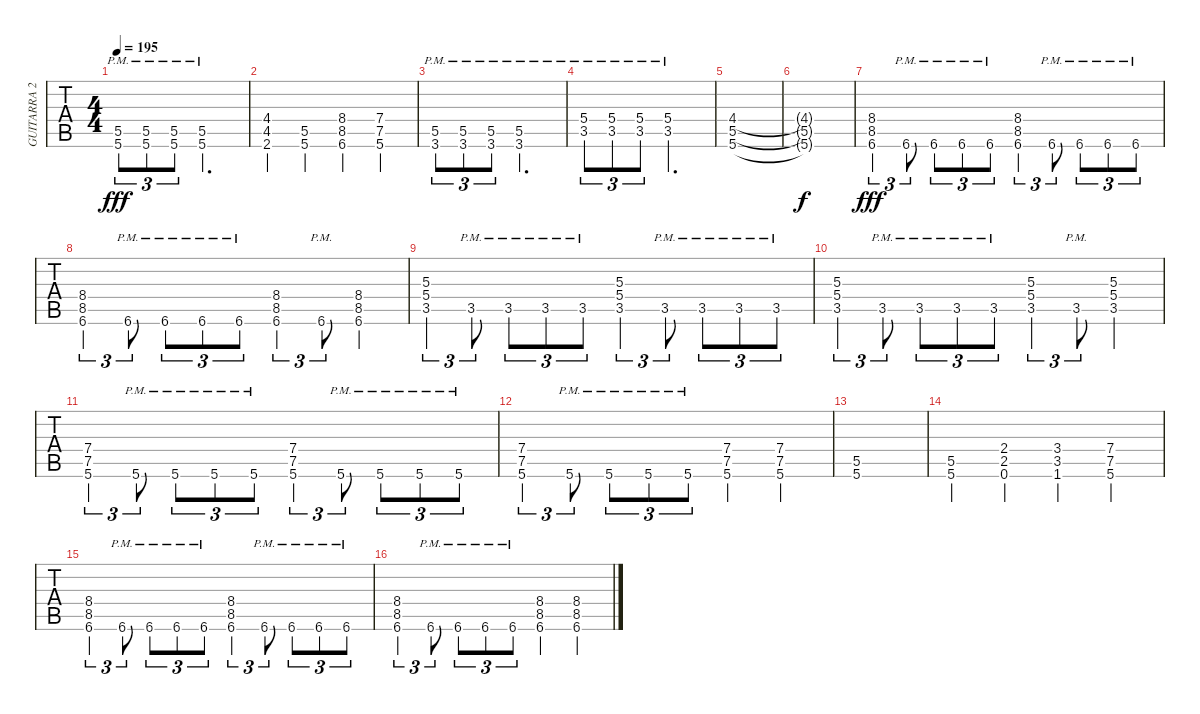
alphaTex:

\track ("GUITARRA 2" "GUITARRA 2") {instrument overdrivenguitar}
\staff {tabs}
\tuning (Eb4 Bb3 Gb3 Db3 Ab2 Eb2) {hide}
\ts (4 4)
\tempo 195
\clef g2
\ks c
(5.5{pm} 5.6{pm}).8{tu (3 2) dy fff} (5.5{pm} 5.6{pm}).8{tu (3 2)} (5.5{pm} 5.6{pm}).8{tu (3 2)} (5.5{pm} 5.6{pm}).2{d} |
(4.4 4.5 2.6).4 (5.5 5.6).4 (8.4 8.5 6.6).4 (7.4 7.5 5.6).4 |
(5.5{pm} 3.6{pm}).8{tu (3 2)} (5.5{pm} 3.6{pm}).8{tu (3 2)} (5.5{pm} 3.6{pm}).8{tu (3 2)} (5.5{pm} 3.6{pm}).2{d} |
(5.4{pm} 3.5{pm}).8{tu (3 2)} (5.4{pm} 3.5{pm}).8{tu (3 2)} (5.4{pm} 3.5{pm}).8{tu (3 2)} (5.4{pm} 3.5{pm}).2{d} |
(4.4 5.5 5.6).1 |
(4.4{t} 5.5{t} 5.6{t}).1{dy f} |
(8.4 8.5 6.6).4{tu (3 2) dy fff} 6.6{pm}.8{tu (3 2)} 6.6{pm}.8{tu (3 2)} 6.6{pm}.8{tu (3 2)} 6.6{pm}.8{tu (3 2)} (8.4 8.5 6.6).4{tu (3 2)} 6.6{pm}.8{tu (3 2)} 6.6{pm}.8{tu (3 2)} 6.6{pm}.8{tu (3 2)} 6.6{pm}.8{tu (3 2)} |
(8.4 8.5 6.6).4{tu (3 2)} 6.6{pm}.8{tu (3 2)} 6.6{pm}.8{tu (3 2)} 6.6{pm}.8{tu (3 2)} 6.6{pm}.8{tu (3 2)} (8.4 8.5 6.6).4{tu (3 2)} 6.6{pm}.8{tu (3 2)} (8.4 8.5 6.6).4 |
(5.3 5.4 3.5).4{tu (3 2)} 3.5{pm}.8{tu (3 2)} 3.5{pm}.8{tu (3 2)} 3.5{pm}.8{tu (3 2)} 3.5{pm}.8{tu (3 2)} (5.3 5.4 3.5).4{tu (3 2)} 3.5{pm}.8{tu (3 2)} 3.5{pm}.8{tu (3 2)} 3.5{pm}.8{tu (3 2)} 3.5{pm}.8{tu (3 2)} |
(5.3 5.4 3.5).4{tu (3 2)} 3.5{pm}.8{tu (3 2)} 3.5{pm}.8{tu (3 2)} 3.5{pm}.8{tu (3 2)} 3.5{pm}.8{tu (3 2)} (5.3 5.4 3.5).4{tu (3 2)} 3.5{pm}.8{tu (3 2)} (5.3 5.4 3.5).4 |
(7.4 7.5 5.6).4{tu (3 2)} 5.6{pm}.8{tu (3 2)} 5.6{pm}.8{tu (3 2)} 5.6{pm}.8{tu (3 2)} 5.6{pm}.8{tu (3 2)} (7.4 7.5 5.6).4{tu (3 2)} 5.6{pm}.8{tu (3 2)} 5.6{pm}.8{tu (3 2)} 5.6{pm}.8{tu (3 2)} 5.6{pm}.8{tu (3 2)} |
(7.4 7.5 5.6).4{tu (3 2)} 5.6{pm}.8{tu (3 2)} 5.6{pm}.8{tu (3 2)} 5.6{pm}.8{tu (3 2)} 5.6{pm}.8{tu (3 2)} (7.4 7.5 5.6).4 (7.4 7.5 5.6).4 |
(5.5 5.6).1 |
(5.5 5.6).4 (2.4 2.5 0.6).4 (3.4 3.5 1.6).4 (7.4 7.5 5.6).4 |
(8.4 8.5 6.6).4{tu (3 2)} 6.6{pm}.8{tu (3 2)} 6.6{pm}.8{tu (3 2)} 6.6{pm}.8{tu (3 2)} 6.6{pm}.8{tu (3 2)} (8.4 8.5 6.6).4{tu (3 2)} 6.6{pm}.8{tu (3 2)} 6.6{pm}.8{tu (3 2)} 6.6{pm}.8{tu (3 2)} 6.6{pm}.8{tu (3 2)} |
(8.4 8.5 6.6).4{tu (3 2)} 6.6{pm}.8{tu (3 2)} 6.6{pm}.8{tu (3 2)} 6.6{pm}.8{tu (3 2)} 6.6{pm}.8{tu (3 2)} (8.4 8.5 6.6).4 (8.4 8.5 6.6).4
